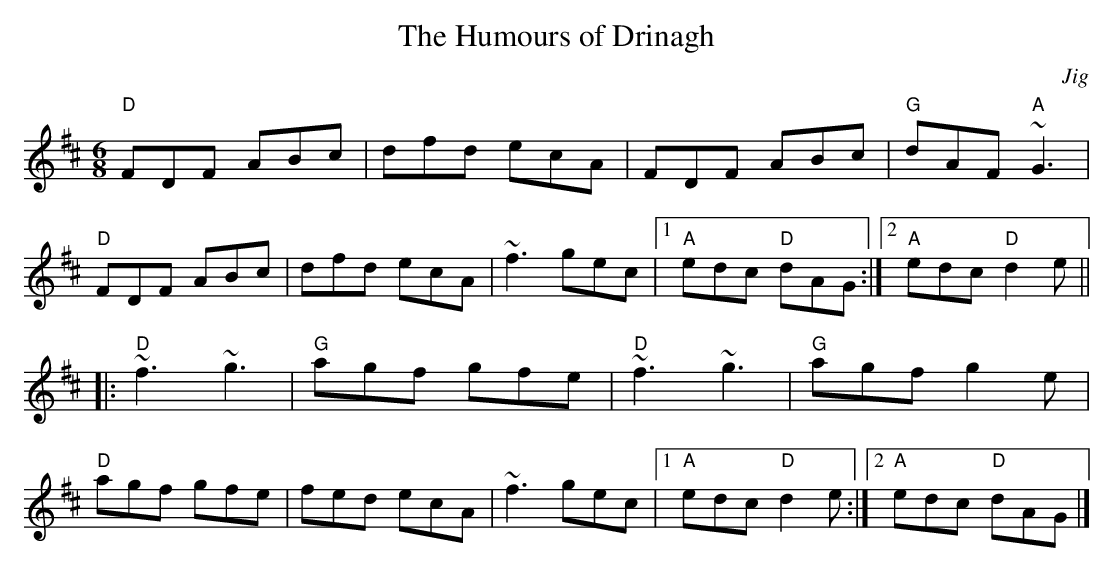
X:1
T:Humours of Drinagh, The
M:6/8
L:1/8
C:Jig
K:D
"D"FDF ABc|dfd ecA|FDF ABc|"G"dAF "A"~G3|
"D"FDF ABc|dfd ecA|~f3 gec|1 "A"edc "D"dAG:|2 "A"edc "D"d2e||
|:"D"~f3 ~g3|"G"agf gfe|"D"~f3 ~g3|"G"agf g2e|
"D"agf gfe|fed ecA|~f3 gec|1 "A"edc "D"d2e:|2 "A"edc "D"dAG|]
